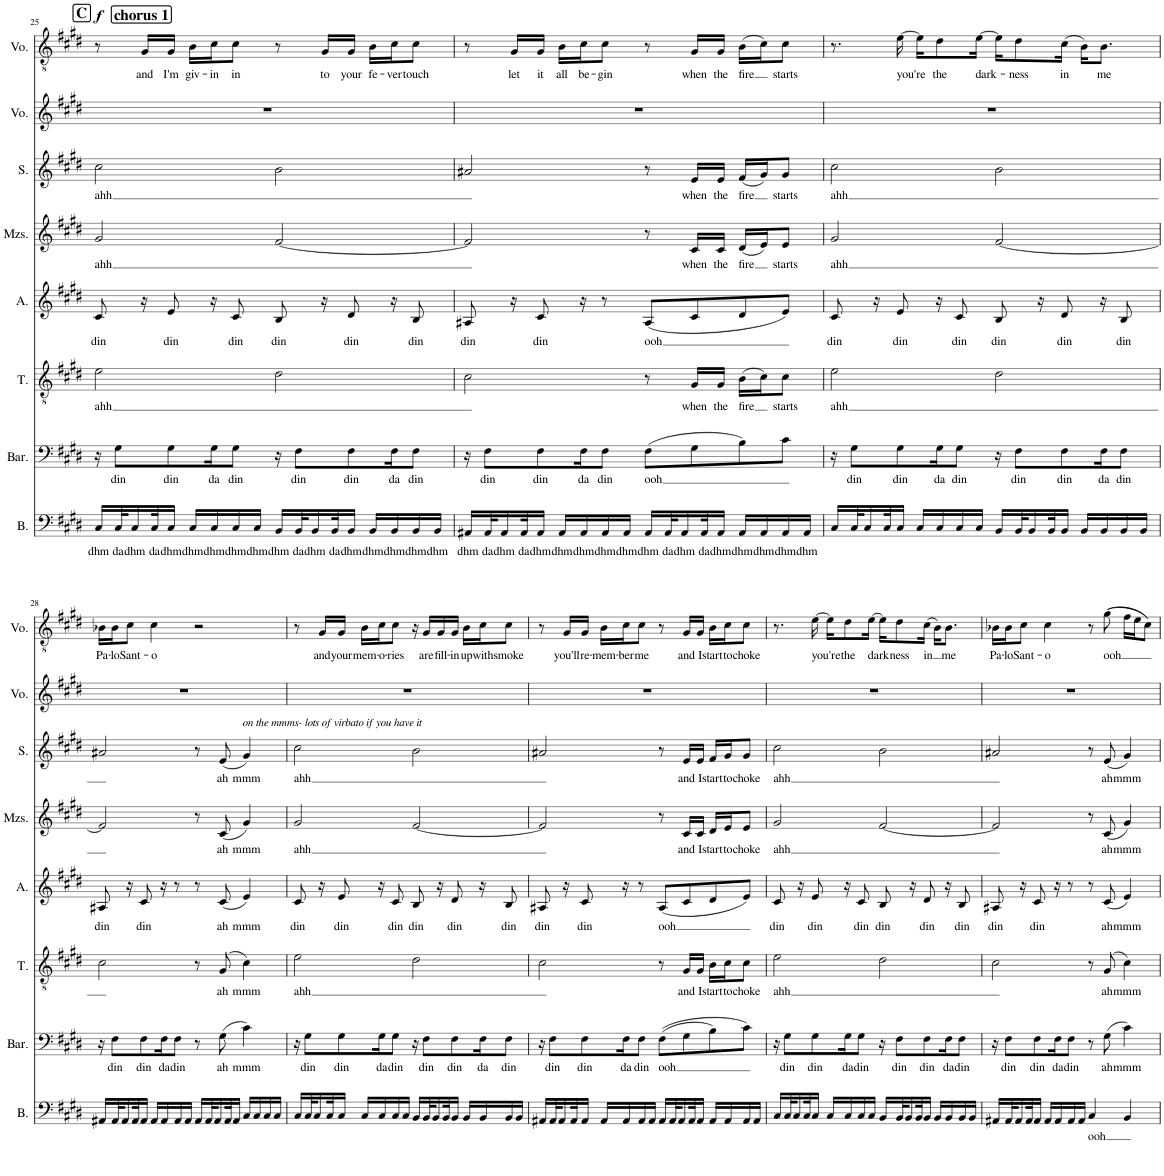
**kern	**text	**kern	**text	**kern	**text	**kern	**text	**kern	**text	**kern	**text	**kern	**kern	**text	**dynam
*part8	*part8	*part7	*part7	*part6	*part6	*part5	*part5	*part4	*part4	*part3	*part3	*part2	*part1	*part1	*part1
*staff8	*staff8	*staff7	*staff7	*staff6	*staff6	*staff5	*staff5	*staff4	*staff4	*staff3	*staff3	*staff2	*staff1	*staff1	*staff1
*I"Bass	*	*I"Baritone	*	*I"Tenor	*	*I"Alto	*	*I"Mezzo-soprano	*	*I"Soprano	*	*I"Voice	*I"Voice	*	*
*I'B.	*	*I'Bar.	*	*I'T.	*	*I'A.	*	*I'Mzs.	*	*I'S.	*	*I'Vo.	*I'Vo.	*	*
!!LO:PB:g=z
*clefF4	*	*clefF4	*	*clefGv2	*	*clefG2	*	*clefG2	*	*clefG2	*	*clefG2	*clefGv2	*	*
*k[f#c#g#d#]	*	*k[f#c#g#d#]	*	*k[f#c#g#d#]	*	*k[f#c#g#d#]	*	*k[f#c#g#d#]	*	*k[f#c#g#d#]	*	*k[f#c#g#d#]	*k[f#c#g#d#]	*	*
*M4/4	*	*M4/4	*	*M4/4	*	*M4/4	*	*M4/4	*	*M4/4	*	*M4/4	*M4/4	*	*
!!LO:REH:place=s1:a:B:cj:fs=14:t=chorus 1:qo=0.5
!!LO:REH:place=s1:a:B:cj:fs=14:t=C
=25	=25	=25	=25	=25	=25	=25	=25	=25	=25	=25	=25	=25	=25	=25	=25
!	!LO:LY:b	!	!	!	!LO:LY:b	!	!LO:LY:b	!	!LO:LY:b	!	!LO:LY:b	!	!	!	!LO:DY:a
16C#/LL	dhm	16r	.	2e\	ahh	8c#/	din	2g#/	ahh	2cc#\	ahh	1r	8r	.	f
!	!LO:LY:b	!	!LO:LY:b	!	!	!	!	!	!	!	!	!	!	!	!
32C#/K	da	8G#\L	din	.	.	.	.	.	.	.	.	.	.	.	.
!	!LO:LY:b	!	!	!	!	!	!	!	!	!	!	!	!	!	!
16C#/	dhm	.	.	.	.	.	.	.	.	.	.	.	.	.	.
!	!	!	!	!	!	!	!	!	!	!	!	!	!	!LO:LY:b	!
.	.	.	.	.	.	16r	.	.	.	.	.	.	16G#/LL	and	.
!	!LO:LY:b	!	!	!	!	!	!	!	!	!	!	!	!	!	!
32C#/K	da	.	.	.	.	.	.	.	.	.	.	.	.	.	.
!	!LO:LY:b	!	!LO:LY:b	!	!	!	!LO:LY:b	!	!	!	!	!	!	!LO:LY:b	!
16C#/JJ	dhm	8G#\	din	.	.	8e/	din	.	.	.	.	.	16G#/JJ	I'm	.
!	!LO:LY:b	!	!	!	!	!	!	!	!	!	!	!	!	!LO:LY:b	!
16C#/LL	dhm	.	.	.	.	.	.	.	.	.	.	.	16B\LL	giv-	.
!	!LO:LY:b	!	!LO:LY:b	!	!	!	!	!	!	!	!	!	!	!LO:LY:b	!
16C#/	dhm	16G#\K	da	.	.	16r	.	.	.	.	.	.	16c#\J	-in	.
!	!LO:LY:b	!	!LO:LY:b	!	!	!	!LO:LY:b	!	!	!	!	!	!	!LO:LY:b	!
16C#/	dhm	8G#\J	din	.	.	8c#/	din	.	.	.	.	.	8c#\J	in	.
!	!LO:LY:b	!	!	!	!	!	!	!	!	!	!	!	!	!	!
16C#/JJ	dhm	.	.	.	.	.	.	.	.	.	.	.	.	.	.
!	!LO:LY:b	!	!	!	!	!	!LO:LY:b	!	!	!	!	!	!	!	!
16BB/LL	dhm	16r	.	2d#\	.	8B/	din	[2f#/	.	2b\	.	.	8r	.	.
!	!LO:LY:b	!	!LO:LY:b	!	!	!	!	!	!	!	!	!	!	!	!
32BB/K	da	8F#\L	din	.	.	.	.	.	.	.	.	.	.	.	.
!	!LO:LY:b	!	!	!	!	!	!	!	!	!	!	!	!	!	!
16BB/	dhm	.	.	.	.	.	.	.	.	.	.	.	.	.	.
!	!	!	!	!	!	!	!	!	!	!	!	!	!	!LO:LY:b	!
.	.	.	.	.	.	16r	.	.	.	.	.	.	16G#/LL	to	.
!	!LO:LY:b	!	!	!	!	!	!	!	!	!	!	!	!	!	!
32BB/K	da	.	.	.	.	.	.	.	.	.	.	.	.	.	.
!	!LO:LY:b	!	!LO:LY:b	!	!	!	!LO:LY:b	!	!	!	!	!	!	!LO:LY:b	!
16BB/JJ	dhm	8F#\	din	.	.	8d#/	din	.	.	.	.	.	16G#/JJ	your	.
!	!LO:LY:b	!	!	!	!	!	!	!	!	!	!	!	!	!LO:LY:b	!
16BB/LL	dhm	.	.	.	.	.	.	.	.	.	.	.	16B\LL	fe-	.
!	!LO:LY:b	!	!LO:LY:b	!	!	!	!	!	!	!	!	!	!	!LO:LY:b	!
16BB/	dhm	16F#\K	da	.	.	16r	.	.	.	.	.	.	16c#\J	-ver	.
!	!LO:LY:b	!	!LO:LY:b	!	!	!	!LO:LY:b	!	!	!	!	!	!	!LO:LY:b	!
16BB/	dhm	8F#\J	din	.	.	8B/	din	.	.	.	.	.	8c#\J	touch	.
!	!LO:LY:b	!	!	!	!	!	!	!	!	!	!	!	!	!	!
16BB/JJ	dhm	.	.	.	.	.	.	.	.	.	.	.	.	.	.
=26	=26	=26	=26	=26	=26	=26	=26	=26	=26	=26	=26	=26	=26	=26	=26
!	!LO:LY:b	!	!	!	!	!	!LO:LY:b	!	!	!	!	!	!	!	!
16AA#X/LL	dhm	16r	.	2c#\	.	8A#X/	din	2f#/]	.	2a#X/	.	1r	8r	.	.
!	!LO:LY:b	!	!LO:LY:b	!	!	!	!	!	!	!	!	!	!	!	!
32AA#/K	da	8F#\L	din	.	.	.	.	.	.	.	.	.	.	.	.
!	!LO:LY:b	!	!	!	!	!	!	!	!	!	!	!	!	!	!
16AA#/	dhm	.	.	.	.	.	.	.	.	.	.	.	.	.	.
!	!	!	!	!	!	!	!	!	!	!	!	!	!	!LO:LY:b	!
.	.	.	.	.	.	16r	.	.	.	.	.	.	16G#/LL	let	.
!	!LO:LY:b	!	!	!	!	!	!	!	!	!	!	!	!	!	!
32AA#/K	da	.	.	.	.	.	.	.	.	.	.	.	.	.	.
!	!LO:LY:b	!	!LO:LY:b	!	!	!	!LO:LY:b	!	!	!	!	!	!	!LO:LY:b	!
16AA#/JJ	dhm	8F#\	din	.	.	8c#/	din	.	.	.	.	.	16G#/JJ	it	.
!	!LO:LY:b	!	!	!	!	!	!	!	!	!	!	!	!	!LO:LY:b	!
16AA#/LL	dhm	.	.	.	.	.	.	.	.	.	.	.	16B\LL	all	.
!	!LO:LY:b	!	!LO:LY:b	!	!	!	!	!	!	!	!	!	!	!LO:LY:b	!
16AA#/	dhm	16F#\K	da	.	.	16r	.	.	.	.	.	.	16c#\J	be-	.
!	!LO:LY:b	!	!LO:LY:b	!	!	!	!	!	!	!	!	!	!	!LO:LY:b	!
16AA#/	dhm	8F#\J	din	.	.	8r	.	.	.	.	.	.	8c#\J	-gin	.
!	!LO:LY:b	!	!	!	!	!	!	!	!	!	!	!	!	!	!
16AA#/JJ	dhm	.	.	.	.	.	.	.	.	.	.	.	.	.	.
!	!LO:LY:b	!	!LO:LY:b	!	!	!	!LO:LY:b	!	!	!	!	!	!	!	!
16AA#/LL	dhm	(8F#\L	ooh	8r	.	(8A#/L	ooh	8r	.	8r	.	.	8r	.	.
!	!LO:LY:b	!	!	!	!	!	!	!	!	!	!	!	!	!	!
32AA#/K	da	.	.	.	.	.	.	.	.	.	.	.	.	.	.
!	!LO:LY:b	!	!	!	!	!	!	!	!	!	!	!	!	!	!
16AA#/	dhm	.	.	.	.	.	.	.	.	.	.	.	.	.	.
!	!	!	!	!	!LO:LY:b	!	!	!	!LO:LY:b	!	!LO:LY:b	!	!	!LO:LY:b	!
.	.	8G#\	.	16G#/LL	when	8c#/	.	16c#/LL	when	16e/LL	when	.	16G#/LL	when	.
!	!LO:LY:b	!	!	!	!	!	!	!	!	!	!	!	!	!	!
32AA#/K	da	.	.	.	.	.	.	.	.	.	.	.	.	.	.
!	!LO:LY:b	!	!	!	!LO:LY:b	!	!	!	!LO:LY:b	!	!LO:LY:b	!	!	!LO:LY:b	!
16AA#/JJ	dhm	.	.	16G#/JJ	the	.	.	16c#/JJ	the	16e/JJ	the	.	16G#/JJ	the	.
!	!LO:LY:b	!	!	!	!LO:LY:b	!	!	!	!LO:LY:b	!	!LO:LY:b	!	!	!LO:LY:b	!
16AA#/LL	dhm	8B\)	.	(16B\LL	fire	8d#/	.	(16d#/LL	fire	(16f#/LL	fire	.	(16B\LL	fire	.
!	!LO:LY:b	!	!	!	!	!	!	!	!	!	!	!	!	!	!
16AA#/	dhm	.	.	16c#\J)	.	.	.	16e/J)	.	16g#/J)	.	.	16c#\J)	.	.
!	!LO:LY:b	!	!	!	!LO:LY:b	!	!	!	!LO:LY:b	!	!LO:LY:b	!	!	!LO:LY:b	!
16AA#/	dhm	8c#\J	.	8c#\J	starts	8e/J)	.	8e/J	starts	8g#/J	starts	.	8c#\J	starts	.
!	!LO:LY:b	!	!	!	!	!	!	!	!	!	!	!	!	!	!
16AA#/JJ	dhm	.	.	.	.	.	.	.	.	.	.	.	.	.	.
=27	=27	=27	=27	=27	=27	=27	=27	=27	=27	=27	=27	=27	=27	=27	=27
!	!	!	!	!	!LO:LY:b	!	!LO:LY:b	!	!LO:LY:b	!	!LO:LY:b	!	!	!	!
16C#/LL	.	16r	.	2e\	ahh	8c#/	din	2g#/	ahh	2cc#\	ahh	1r	8.r	.	.
!	!	!	!LO:LY:b	!	!	!	!	!	!	!	!	!	!	!	!
32C#/K	.	8G#\L	din	.	.	.	.	.	.	.	.	.	.	.	.
16C#/	.	.	.	.	.	.	.	.	.	.	.	.	.	.	.
.	.	.	.	.	.	16r	.	.	.	.	.	.	.	.	.
32C#/K	.	.	.	.	.	.	.	.	.	.	.	.	.	.	.
!	!	!	!LO:LY:b	!	!	!	!LO:LY:b	!	!	!	!	!	!	!LO:LY:b	!
16C#/JJ	.	8G#\	din	.	.	8e/	din	.	.	.	.	.	[16e\	you're	.
16C#/LL	.	.	.	.	.	.	.	.	.	.	.	.	16e\KL]	.	.
!	!	!	!LO:LY:b	!	!	!	!	!	!	!	!	!	!	!LO:LY:b	!
16C#/	.	16G#\K	da	.	.	16r	.	.	.	.	.	.	8d#\	the	.
!	!	!	!LO:LY:b	!	!	!	!LO:LY:b	!	!	!	!	!	!	!	!
16C#/	.	8G#\J	din	.	.	8c#/	din	.	.	.	.	.	.	.	.
!	!	!	!	!	!	!	!	!	!	!	!	!	!	!LO:LY:b	!
16C#/JJ	.	.	.	.	.	.	.	.	.	.	.	.	[16e\Jk	dark-	.
!	!	!	!	!	!	!	!LO:LY:b	!	!	!	!	!	!	!	!
16BB/LL	.	16r	.	2d#\	.	8B/	din	[2f#/	.	2b\	.	.	16e\KL]	.	.
!	!	!	!LO:LY:b	!	!	!	!	!	!	!	!	!	!	!LO:LY:b	!
32BB/K	.	8F#\L	din	.	.	.	.	.	.	.	.	.	8d#\	-ness	.
16BB/	.	.	.	.	.	.	.	.	.	.	.	.	.	.	.
.	.	.	.	.	.	16r	.	.	.	.	.	.	.	.	.
32BB/K	.	.	.	.	.	.	.	.	.	.	.	.	.	.	.
!	!	!	!LO:LY:b	!	!	!	!LO:LY:b	!	!	!	!	!	!	!LO:LY:b	!
16BB/JJ	.	8F#\	din	.	.	8d#/	din	.	.	.	.	.	(16c#\Jk	in	.
16BB/LL	.	.	.	.	.	.	.	.	.	.	.	.	16B\KL)	.	.
!	!	!	!LO:LY:b	!	!	!	!	!	!	!	!	!	!	!LO:LY:b	!
16BB/	.	16F#\K	da	.	.	16r	.	.	.	.	.	.	8.B\J	me	.
!	!	!	!LO:LY:b	!	!	!	!LO:LY:b	!	!	!	!	!	!	!	!
16BB/	.	8F#\J	din	.	.	8B/	din	.	.	.	.	.	.	.	.
16BB/JJ	.	.	.	.	.	.	.	.	.	.	.	.	.	.	.
!!LO:LB:g=z
=28	=28	=28	=28	=28	=28	=28	=28	=28	=28	=28	=28	=28	=28	=28	=28
!	!	!	!	!	!	!	!LO:LY:b	!	!	!	!	!	!	!LO:LY:b	!
16AA#X/LL	.	16r	.	2c#\	.	8A#X/	din	2f#/]	.	2a#X/	.	1r	16B-X\LL	Pa-	.
!	!	!	!LO:LY:b	!	!	!	!	!	!	!	!	!	!	!LO:LY:b	!
32AA#/K	.	8F#\L	din	.	.	.	.	.	.	.	.	.	16B-\J	-lo	.
16AA#/	.	.	.	.	.	.	.	.	.	.	.	.	.	.	.
!	!	!	!	!	!	!	!	!	!	!	!	!	!	!LO:LY:b	!
.	.	.	.	.	.	16r	.	.	.	.	.	.	8c#\J	Sant-	.
32AA#/K	.	.	.	.	.	.	.	.	.	.	.	.	.	.	.
!	!	!	!LO:LY:b	!	!	!	!LO:LY:b	!	!	!	!	!	!	!	!
16AA#/JJ	.	8F#\	din	.	.	8c#/	din	.	.	.	.	.	.	.	.
!	!	!	!	!	!	!	!	!	!	!	!	!	!	!LO:LY:b	!
16AA#/LL	.	.	.	.	.	.	.	.	.	.	.	.	4c#\	-o	.
!	!	!	!LO:LY:b	!	!	!	!	!	!	!	!	!	!	!	!
16AA#/	.	16F#\K	da	.	.	16r	.	.	.	.	.	.	.	.	.
!	!	!	!LO:LY:b	!	!	!	!	!	!	!	!	!	!	!	!
16AA#/	.	8F#\J	din	.	.	8r	.	.	.	.	.	.	.	.	.
16AA#/JJ	.	.	.	.	.	.	.	.	.	.	.	.	.	.	.
16AA#/LL	.	8r	.	8r	.	8r	.	8r	.	8r	.	.	2r	.	.
32AA#/K	.	.	.	.	.	.	.	.	.	.	.	.	.	.	.
16AA#/	.	.	.	.	.	.	.	.	.	.	.	.	.	.	.
!	!	!	!LO:LY:b	!	!LO:LY:b	!	!LO:LY:b	!	!LO:LY:b	!	!LO:LY:b	!	!	!	!
.	.	(8G#\	ah	(8G#/	ah	(8c#/	ah	(8c#/	ah	(8e/	ah	.	.	.	.
32AA#/K	.	.	.	.	.	.	.	.	.	.	.	.	.	.	.
16AA#/JJ	.	.	.	.	.	.	.	.	.	.	.	.	.	.	.
!	!	!	!	!	!	!	!	!	!	!LO:TX:a:i:t=on the mmms- lots of virbato if you have it	!	!	!	!	!
!	!	!	!LO:LY:b	!	!LO:LY:b	!	!LO:LY:b	!	!LO:LY:b	!	!LO:LY:b	!	!	!	!
16C#/LL	.	4c#\)	mmm	4c#\)	mmm	4e/)	mmm	4g#/)	mmm	4g#/)	mmm	.	.	.	.
16C#/	.	.	.	.	.	.	.	.	.	.	.	.	.	.	.
16C#/	.	.	.	.	.	.	.	.	.	.	.	.	.	.	.
16C#/JJ	.	.	.	.	.	.	.	.	.	.	.	.	.	.	.
=29	=29	=29	=29	=29	=29	=29	=29	=29	=29	=29	=29	=29	=29	=29	=29
!	!	!	!	!	!LO:LY:b	!	!LO:LY:b	!	!LO:LY:b	!	!LO:LY:b	!	!	!	!
16C#/LL	.	16r	.	2e\	ahh	8c#/	din	2g#/	ahh	2cc#\	ahh	1r	8r	.	.
!	!	!	!LO:LY:b	!	!	!	!	!	!	!	!	!	!	!	!
32C#/K	.	8G#\L	din	.	.	.	.	.	.	.	.	.	.	.	.
16C#/	.	.	.	.	.	.	.	.	.	.	.	.	.	.	.
!	!	!	!	!	!	!	!	!	!	!	!	!	!	!LO:LY:b	!
.	.	.	.	.	.	16r	.	.	.	.	.	.	16G#/LL	and	.
32C#/K	.	.	.	.	.	.	.	.	.	.	.	.	.	.	.
!	!	!	!LO:LY:b	!	!	!	!LO:LY:b	!	!	!	!	!	!	!LO:LY:b	!
16C#/JJ	.	8G#\	din	.	.	8e/	din	.	.	.	.	.	16G#/JJ	your	.
!	!	!	!	!	!	!	!	!	!	!	!	!	!	!LO:LY:b	!
16C#/LL	.	.	.	.	.	.	.	.	.	.	.	.	16B\LL	mem-	.
!	!	!	!LO:LY:b	!	!	!	!	!	!	!	!	!	!	!LO:LY:b	!
16C#/	.	16G#\K	da	.	.	16r	.	.	.	.	.	.	16c#\J	-o-	.
!	!	!	!LO:LY:b	!	!	!	!LO:LY:b	!	!	!	!	!	!	!LO:LY:b	!
16C#/	.	8G#\J	din	.	.	8c#/	din	.	.	.	.	.	8c#\J	-ries	.
16C#/JJ	.	.	.	.	.	.	.	.	.	.	.	.	.	.	.
!	!	!	!	!	!	!	!LO:LY:b	!	!	!	!	!	!	!	!
16BB/LL	.	16r	.	2d#\	.	8B/	din	[2f#/	.	2b\	.	.	16r	.	.
!	!	!	!LO:LY:b	!	!	!	!	!	!	!	!	!	!	!LO:LY:b	!
32BB/K	.	8F#\L	din	.	.	.	.	.	.	.	.	.	16G#/LL	are	.
16BB/	.	.	.	.	.	.	.	.	.	.	.	.	.	.	.
!	!	!	!	!	!	!	!	!	!	!	!	!	!	!LO:LY:b	!
.	.	.	.	.	.	16r	.	.	.	.	.	.	16G#/	fill-	.
32BB/K	.	.	.	.	.	.	.	.	.	.	.	.	.	.	.
!	!	!	!LO:LY:b	!	!	!	!LO:LY:b	!	!	!	!	!	!	!LO:LY:b	!
16BB/JJ	.	8F#\	din	.	.	8d#/	din	.	.	.	.	.	16G#/JJ	-in	.
!	!	!	!	!	!	!	!	!	!	!	!	!	!	!LO:LY:b	!
16BB/LL	.	.	.	.	.	.	.	.	.	.	.	.	16B\LL	up	.
!	!	!	!LO:LY:b	!	!	!	!	!	!	!	!	!	!	!LO:LY:b	!
16BB/	.	16F#\K	da	.	.	16r	.	.	.	.	.	.	16c#\J	with	.
!	!	!	!LO:LY:b	!	!	!	!LO:LY:b	!	!	!	!	!	!	!LO:LY:b	!
16BB/	.	8F#\J	din	.	.	8B/	din	.	.	.	.	.	8c#\J	smoke	.
16BB/JJ	.	.	.	.	.	.	.	.	.	.	.	.	.	.	.
=30	=30	=30	=30	=30	=30	=30	=30	=30	=30	=30	=30	=30	=30	=30	=30
!	!	!	!	!	!	!	!LO:LY:b	!	!	!	!	!	!	!	!
16AA#X/LL	.	16r	.	2c#\	.	8A#X/	din	2f#/]	.	2a#X/	.	1r	8r	.	.
!	!	!	!LO:LY:b	!	!	!	!	!	!	!	!	!	!	!	!
32AA#/K	.	8F#\L	din	.	.	.	.	.	.	.	.	.	.	.	.
16AA#/	.	.	.	.	.	.	.	.	.	.	.	.	.	.	.
!	!	!	!	!	!	!	!	!	!	!	!	!	!	!LO:LY:b	!
.	.	.	.	.	.	16r	.	.	.	.	.	.	16G#/LL	you'll	.
32AA#/K	.	.	.	.	.	.	.	.	.	.	.	.	.	.	.
!	!	!	!LO:LY:b	!	!	!	!LO:LY:b	!	!	!	!	!	!	!LO:LY:b	!
16AA#/JJ	.	8F#\	din	.	.	8c#/	din	.	.	.	.	.	16G#/JJ	re-	.
!	!	!	!	!	!	!	!	!	!	!	!	!	!	!LO:LY:b	!
16AA#/LL	.	.	.	.	.	.	.	.	.	.	.	.	16B\LL	-mem-	.
!	!	!	!LO:LY:b	!	!	!	!	!	!	!	!	!	!	!LO:LY:b	!
16AA#/	.	16F#\K	da	.	.	16r	.	.	.	.	.	.	16c#\J	-ber	.
!	!	!	!LO:LY:b	!	!	!	!	!	!	!	!	!	!	!LO:LY:b	!
16AA#/	.	8F#\J	din	.	.	8r	.	.	.	.	.	.	8c#\J	me	.
16AA#/JJ	.	.	.	.	.	.	.	.	.	.	.	.	.	.	.
!	!	!	!LO:LY:b	!	!	!	!LO:LY:b	!	!	!	!	!	!	!	!
16AA#/LL	.	((8F#\L	ooh	8r	.	(8A#/L	ooh	8r	.	8r	.	.	8r	.	.
32AA#/K	.	.	.	.	.	.	.	.	.	.	.	.	.	.	.
16AA#/	.	.	.	.	.	.	.	.	.	.	.	.	.	.	.
!	!	!	!	!	!LO:LY:b	!	!	!	!LO:LY:b	!	!LO:LY:b	!	!	!LO:LY:b	!
.	.	8G#\	.	16G#/LL	and	8c#/	.	16c#/LL	and	16e/LL	and	.	16G#/LL	and	.
32AA#/K	.	.	.	.	.	.	.	.	.	.	.	.	.	.	.
!	!	!	!	!	!LO:LY:b	!	!	!	!LO:LY:b	!	!LO:LY:b	!	!	!LO:LY:b	!
16AA#/JJ	.	.	.	16G#/JJ	I	.	.	16c#/JJ	I	16e/JJ	I	.	16G#/JJ	I	.
!	!	!	!	!	!LO:LY:b	!	!	!	!LO:LY:b	!	!LO:LY:b	!	!	!LO:LY:b	!
16AA#/LL	.	8B\)	.	16B\LL	start	8d#/	.	16d#/LL	start	16f#/LL	start	.	16B\LL	start	.
!	!	!	!	!	!LO:LY:b	!	!	!	!LO:LY:b	!	!LO:LY:b	!	!	!LO:LY:b	!
16AA#/	.	.	.	16c#\J	to	.	.	16e/J	to	16g#/J	to	.	16c#\J	to	.
!	!	!	!	!	!LO:LY:b	!	!	!	!LO:LY:b	!	!LO:LY:b	!	!	!LO:LY:b	!
16AA#/	.	8c#\J)	.	8c#\J	choke	8e/J)	.	8e/J	choke	8g#/J	choke	.	8c#\J	choke	.
16AA#/JJ	.	.	.	.	.	.	.	.	.	.	.	.	.	.	.
=31	=31	=31	=31	=31	=31	=31	=31	=31	=31	=31	=31	=31	=31	=31	=31
!	!	!	!	!	!LO:LY:b	!	!LO:LY:b	!	!LO:LY:b	!	!LO:LY:b	!	!	!	!
16C#/LL	.	16r	.	2e\	ahh	8c#/	din	2g#/	ahh	2cc#\	ahh	1r	8.r	.	.
!	!	!	!LO:LY:b	!	!	!	!	!	!	!	!	!	!	!	!
32C#/K	.	8G#\L	din	.	.	.	.	.	.	.	.	.	.	.	.
16C#/	.	.	.	.	.	.	.	.	.	.	.	.	.	.	.
.	.	.	.	.	.	16r	.	.	.	.	.	.	.	.	.
32C#/K	.	.	.	.	.	.	.	.	.	.	.	.	.	.	.
!	!	!	!LO:LY:b	!	!	!	!LO:LY:b	!	!	!	!	!	!	!LO:LY:b	!
16C#/JJ	.	8G#\	din	.	.	8e/	din	.	.	.	.	.	[16e\	you're	.
16C#/LL	.	.	.	.	.	.	.	.	.	.	.	.	16e\KL]	.	.
!	!	!	!LO:LY:b	!	!	!	!	!	!	!	!	!	!	!LO:LY:b	!
16C#/	.	16G#\K	da	.	.	16r	.	.	.	.	.	.	8d#\	the	.
!	!	!	!LO:LY:b	!	!	!	!LO:LY:b	!	!	!	!	!	!	!	!
16C#/	.	8G#\J	din	.	.	8c#/	din	.	.	.	.	.	.	.	.
!	!	!	!	!	!	!	!	!	!	!	!	!	!	!LO:LY:b	!
16C#/JJ	.	.	.	.	.	.	.	.	.	.	.	.	[16e\Jk	dark	.
!	!	!	!	!	!	!	!LO:LY:b	!	!	!	!	!	!	!	!
16BB/LL	.	16r	.	2d#\	.	8B/	din	[2f#/	.	2b\	.	.	16e\KL]	.	.
!	!	!	!LO:LY:b	!	!	!	!	!	!	!	!	!	!	!LO:LY:b	!
32BB/K	.	8F#\L	din	.	.	.	.	.	.	.	.	.	8d#\	ness	.
16BB/	.	.	.	.	.	.	.	.	.	.	.	.	.	.	.
.	.	.	.	.	.	16r	.	.	.	.	.	.	.	.	.
32BB/K	.	.	.	.	.	.	.	.	.	.	.	.	.	.	.
!	!	!	!LO:LY:b	!	!	!	!LO:LY:b	!	!	!	!	!	!	!LO:LY:b	!
16BB/JJ	.	8F#\	din	.	.	8d#/	din	.	.	.	.	.	(16c#\Jk	in	.
16BB/LL	.	.	.	.	.	.	.	.	.	.	.	.	16B\KL)	.	.
!	!	!	!LO:LY:b	!	!	!	!	!	!	!	!	!	!	!LO:LY:b	!
16BB/	.	16F#\K	da	.	.	16r	.	.	.	.	.	.	8.B\J	me	.
!	!	!	!LO:LY:b	!	!	!	!LO:LY:b	!	!	!	!	!	!	!	!
16BB/	.	8F#\J	din	.	.	8B/	din	.	.	.	.	.	.	.	.
16BB/JJ	.	.	.	.	.	.	.	.	.	.	.	.	.	.	.
=32	=32	=32	=32	=32	=32	=32	=32	=32	=32	=32	=32	=32	=32	=32	=32
!	!	!	!	!	!	!	!LO:LY:b	!	!	!	!	!	!	!LO:LY:b	!
16AA#X/LL	.	16r	.	2c#\	.	8A#X/	din	2f#/]	.	2a#X/	.	1r	16B-X\LL	Pa-	.
!	!	!	!LO:LY:b	!	!	!	!	!	!	!	!	!	!	!LO:LY:b	!
32AA#/K	.	8F#\L	din	.	.	.	.	.	.	.	.	.	16B-\J	-lo	.
16AA#/	.	.	.	.	.	.	.	.	.	.	.	.	.	.	.
!	!	!	!	!	!	!	!	!	!	!	!	!	!	!LO:LY:b	!
.	.	.	.	.	.	16r	.	.	.	.	.	.	8c#\J	Sant-	.
32AA#/K	.	.	.	.	.	.	.	.	.	.	.	.	.	.	.
!	!	!	!LO:LY:b	!	!	!	!LO:LY:b	!	!	!	!	!	!	!	!
16AA#/JJ	.	8F#\	din	.	.	8c#/	din	.	.	.	.	.	.	.	.
!	!	!	!	!	!	!	!	!	!	!	!	!	!	!LO:LY:b	!
16AA#/LL	.	.	.	.	.	.	.	.	.	.	.	.	4c#\	-o	.
!	!	!	!LO:LY:b	!	!	!	!	!	!	!	!	!	!	!	!
16AA#/	.	16F#\K	da	.	.	16r	.	.	.	.	.	.	.	.	.
!	!	!	!LO:LY:b	!	!	!	!	!	!	!	!	!	!	!	!
16AA#/	.	8F#\J	din	.	.	8r	.	.	.	.	.	.	.	.	.
16AA#/JJ	.	.	.	.	.	.	.	.	.	.	.	.	.	.	.
!	!LO:LY:b	!	!	!	!	!	!	!	!	!	!	!	!	!	!
4C#/	ooh	8r	.	8r	.	8r	.	8r	.	8r	.	.	8r	.	.
!	!	!	!LO:LY:b	!	!LO:LY:b	!	!LO:LY:b	!	!LO:LY:b	!	!LO:LY:b	!	!	!LO:LY:b	!
.	.	(8G#\	ah	(8G#/	ah	(8c#/	ah	(8c#/	ah	(8e/	ah	.	((8g#\	ooh	.
!	!	!	!LO:LY:b	!	!LO:LY:b	!	!LO:LY:b	!	!LO:LY:b	!	!LO:LY:b	!	!	!	!
4BB/	.	4c#\)	mmm	4c#\)	mmm	4e/)	mmm	4g#/)	mmm	4g#/)	mmm	.	16f#\LL	.	.
.	.	.	.	.	.	.	.	.	.	.	.	.	16e\J	.	.
.	.	.	.	.	.	.	.	.	.	.	.	.	8c#\J))	.	.
=	=	=	=	=	=	=	=	=	=	=	=	=	=	=	=
*-	*-	*-	*-	*-	*-	*-	*-	*-	*-	*-	*-	*-	*-	*-	*-
